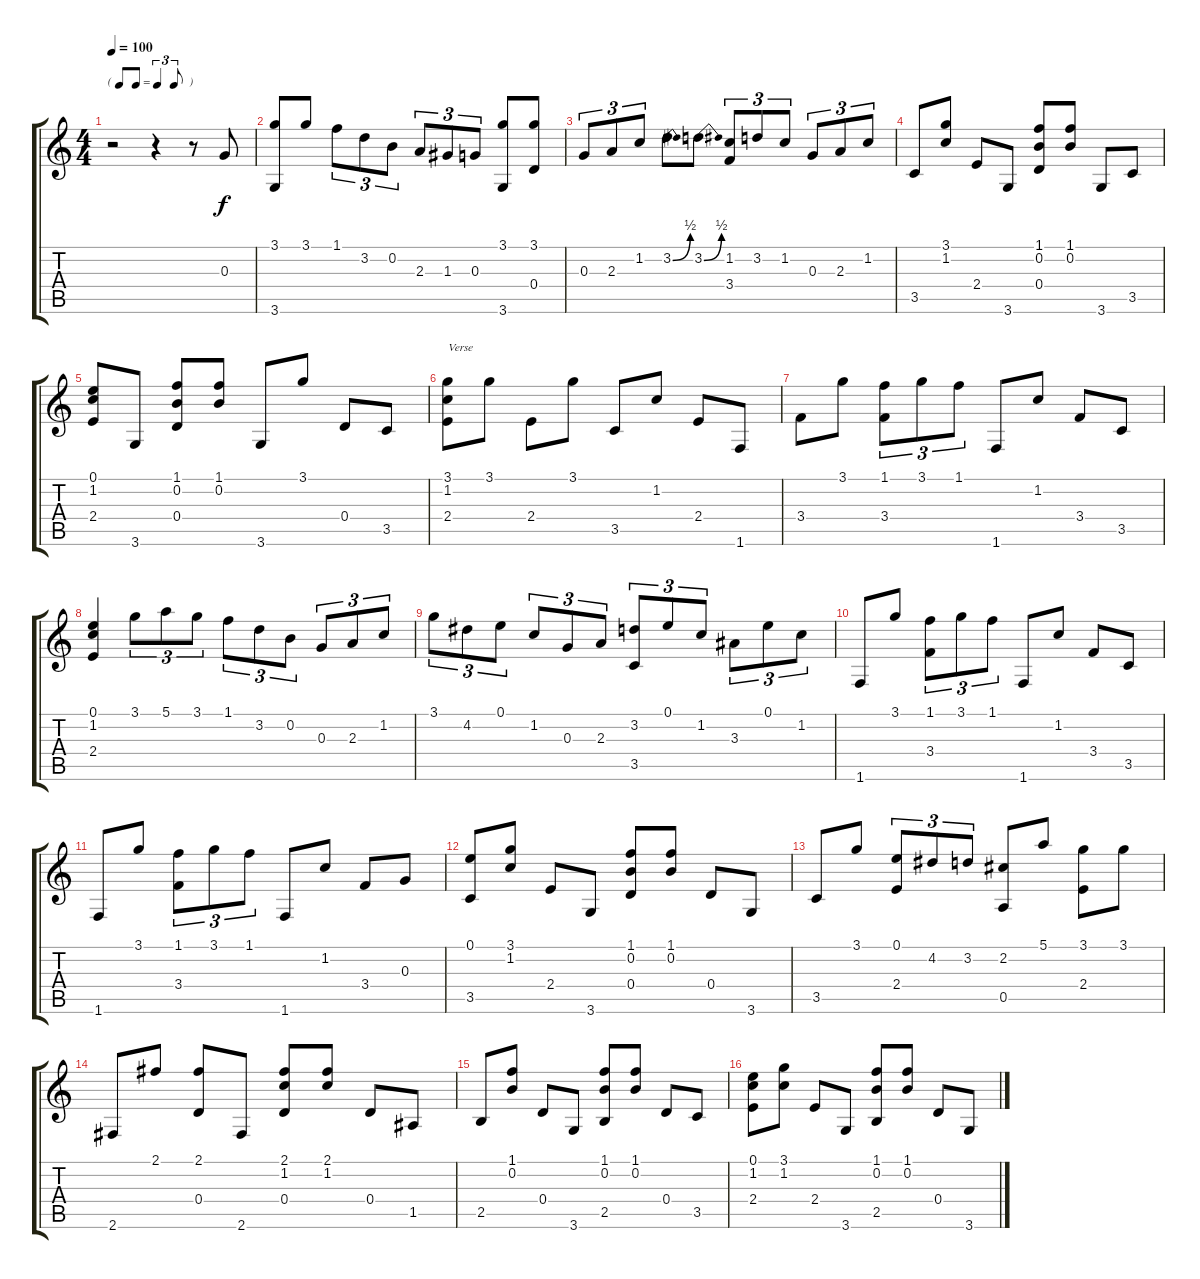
\track "" {instrument acousticguitarsteel}
\staff {score tabs}
\tuning (E4 B3 G3 D3 A2 E2) {hide}
\ts (4 4)
\tf triplet8th
\tempo 100
\clef g2
\ks c
r.2{dy f instrument acousticguitarsteel} r.4 r.8 0.3.8 |
(3.1 3.6).8 3.1.8 1.1.8{tu (3 2)} 3.2.8{tu (3 2)} 0.2.8{tu (3 2)} 2.3.8{tu (3 2)} 1.3.8{tu (3 2)} 0.3.8{tu (3 2)} (3.1 3.6).8 (3.1 0.4).8 |
0.3.8{tu (3 2)} 2.3.8{tu (3 2)} 1.2.8{tu (3 2)} 3.2{be (bend 0 0 60 2)}.8 3.2{be (bend 0 0 60 2)}.8 (1.2 3.4).8{tu (3 2)} 3.2.8{tu (3 2)} 1.2.8{tu (3 2)} 0.3.8{tu (3 2)} 2.3.8{tu (3 2)} 1.2.8{tu (3 2)} |
3.5.8 (3.1 1.2).8 2.4.8 3.6.8 (1.1 0.2 0.4).8 (1.1 0.2).8 3.6.8 3.5.8 |
(0.1 1.2 2.4).8 3.6.8 (1.1 0.2 0.4).8 (1.1 0.2).8 3.6.8 3.1.8 0.4.8 3.5.8 |
(3.1 1.2 2.4).8{txt "Verse"} 3.1.8 2.4.8 3.1.8 3.5.8 1.2.8 2.4.8 1.6.8 |
3.4.8 3.1.8 (1.1 3.4).8{tu (3 2)} 3.1.8{tu (3 2)} 1.1.8{tu (3 2)} 1.6.8 1.2.8 3.4.8 3.5.8 |
(0.1 1.2 2.4).4 3.1.8{tu (3 2)} 5.1.8{tu (3 2)} 3.1.8{tu (3 2)} 1.1.8{tu (3 2)} 3.2.8{tu (3 2)} 0.2.8{tu (3 2)} 0.3.8{tu (3 2)} 2.3.8{tu (3 2)} 1.2.8{tu (3 2)} |
3.1.8{tu (3 2)} 4.2.8{tu (3 2)} 0.1.8{tu (3 2)} 1.2.8{tu (3 2)} 0.3.8{tu (3 2)} 2.3.8{tu (3 2)} (3.2 3.5).8{tu (3 2)} 0.1.8{tu (3 2)} 1.2.8{tu (3 2)} 3.3.8{tu (3 2)} 0.1.8{tu (3 2)} 1.2.8{tu (3 2)} |
1.6.8 3.1.8 (1.1 3.4).8{tu (3 2)} 3.1.8{tu (3 2)} 1.1.8{tu (3 2)} 1.6.8 1.2.8 3.4.8 3.5.8 |
1.6.8 3.1.8 (1.1 3.4).8{tu (3 2)} 3.1.8{tu (3 2)} 1.1.8{tu (3 2)} 1.6.8 1.2.8 3.4.8 0.3.8 |
(0.1 3.5).8 (3.1 1.2).8 2.4.8 3.6.8 (1.1 0.2 0.4).8 (1.1 0.2).8 0.4.8 3.6.8 |
3.5.8 3.1.8 (0.1 2.4).8{tu (3 2)} 4.2.8{tu (3 2)} 3.2.8{tu (3 2)} (2.2 0.5).8 5.1.8 (3.1 2.4).8 3.1.8 |
2.6.8 2.1.8 (2.1 0.4).8 2.6.8 (2.1 1.2 0.4).8 (2.1 1.2).8 0.4.8 1.5.8 |
2.5.8 (1.1 0.2).8 0.4.8 3.6.8 (1.1 0.2 2.5).8 (1.1 0.2).8 0.4.8 3.5.8 |
(0.1 1.2 2.4).8 (3.1 1.2).8 2.4.8 3.6.8 (1.1 0.2 2.5).8 (1.1 0.2).8 0.4.8 3.6.8
